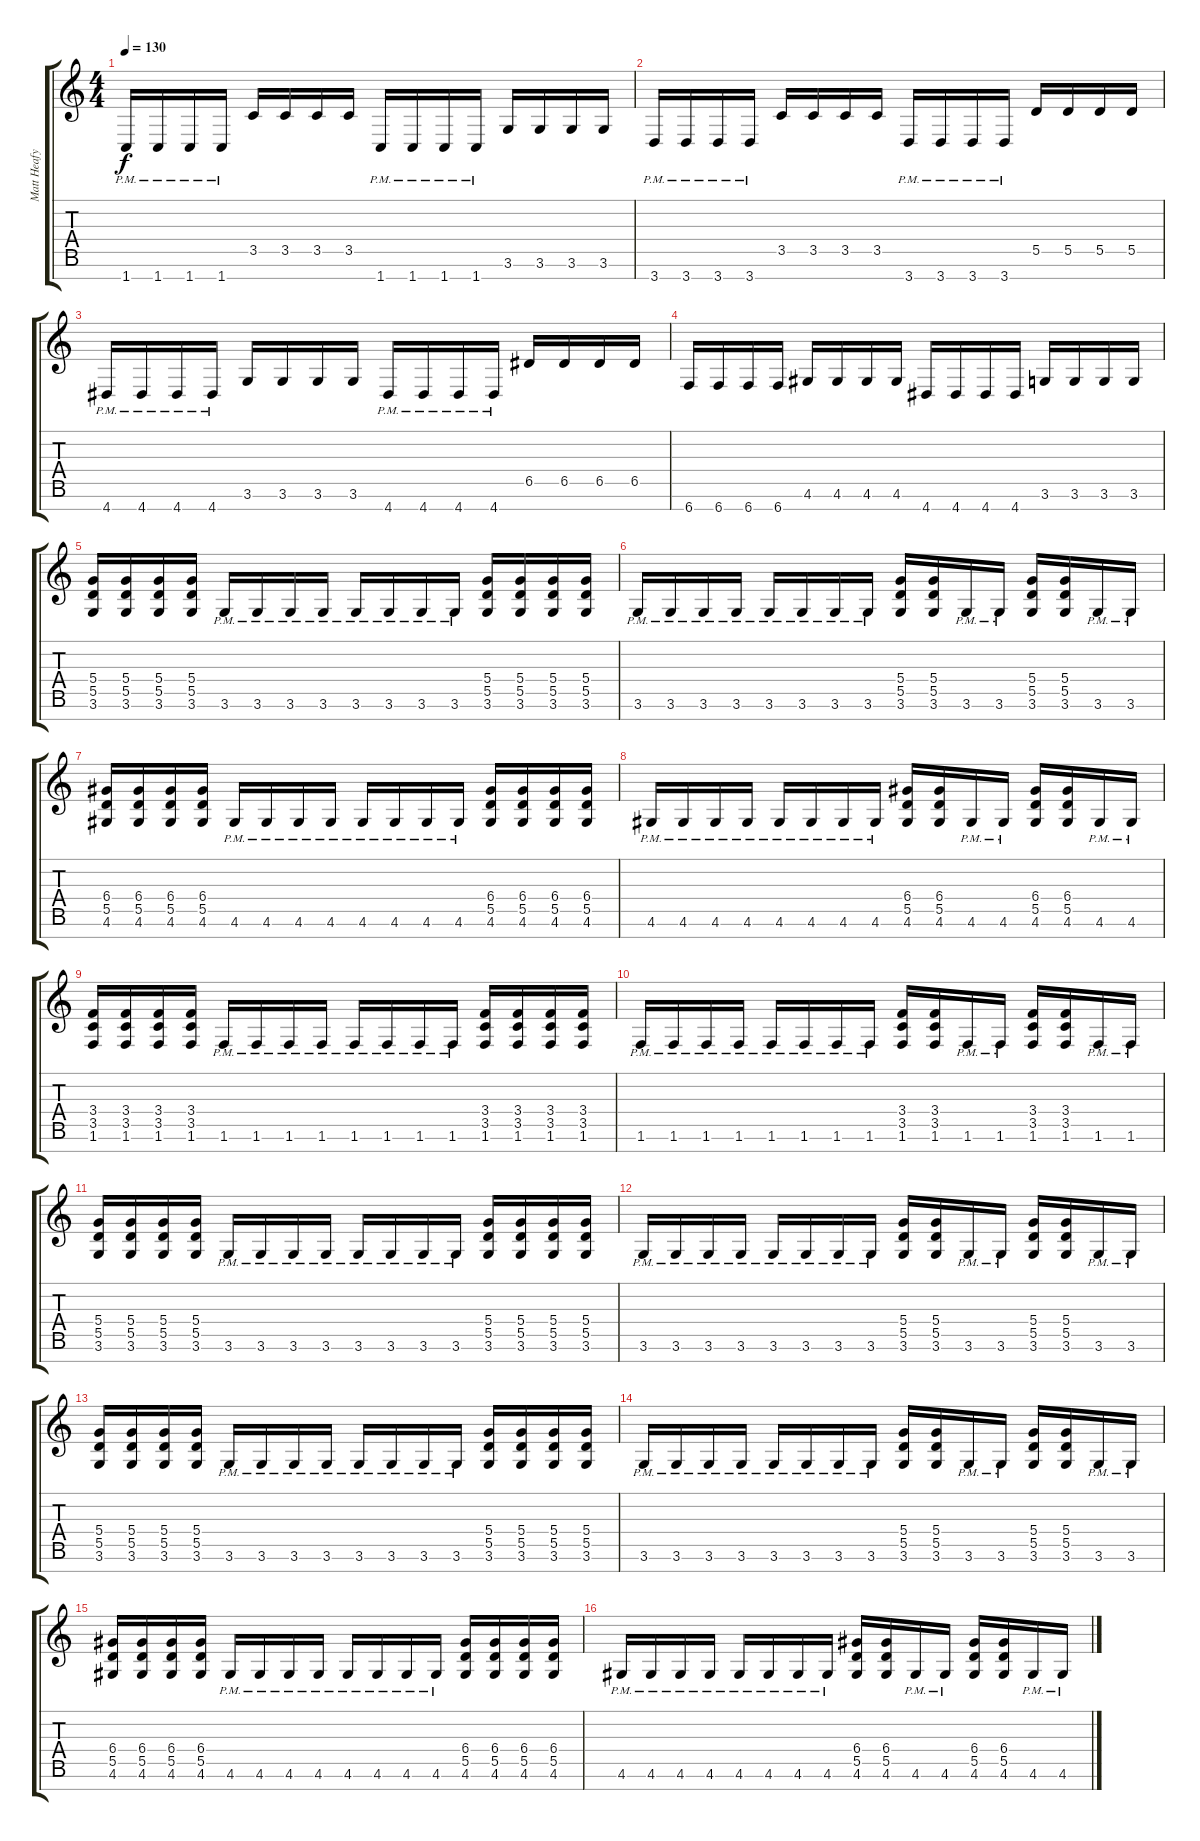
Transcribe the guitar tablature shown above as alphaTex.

\track ("Matt Heafy Rythm" "Matt Heafy") {instrument distortionguitar}
\staff {score tabs}
\tuning (E4 B3 G3 D3 A2 E2 B1) {hide}
\ts (4 4)
\tempo 130
\clef g2
\ks c
1.7{pm}.16{dy f} 1.7{pm}.16 1.7{pm}.16 1.7{pm}.16 3.5.16 3.5.16 3.5.16 3.5.16 1.7{pm}.16 1.7{pm}.16 1.7{pm}.16 1.7{pm}.16 3.6.16 3.6.16 3.6.16 3.6.16 |
3.7{pm}.16 3.7{pm}.16 3.7{pm}.16 3.7{pm}.16 3.5.16 3.5.16 3.5.16 3.5.16 3.7{pm}.16 3.7{pm}.16 3.7{pm}.16 3.7{pm}.16 5.5.16 5.5.16 5.5.16 5.5.16 |
4.7{pm}.16 4.7{pm}.16 4.7{pm}.16 4.7{pm}.16 3.6.16 3.6.16 3.6.16 3.6.16 4.7{pm}.16 4.7{pm}.16 4.7{pm}.16 4.7{pm}.16 6.5.16 6.5.16 6.5.16 6.5.16 |
6.7.16 6.7.16 6.7.16 6.7.16 4.6.16 4.6.16 4.6.16 4.6.16 4.7.16 4.7.16 4.7.16 4.7.16 3.6.16 3.6.16 3.6.16 3.6.16 |
(5.4 5.5 3.6).16 (5.4 5.5 3.6).16 (5.4 5.5 3.6).16 (5.4 5.5 3.6).16 3.6{pm}.16 3.6{pm}.16 3.6{pm}.16 3.6{pm}.16 3.6{pm}.16 3.6{pm}.16 3.6{pm}.16 3.6{pm}.16 (5.4 5.5 3.6).16 (5.4 5.5 3.6).16 (5.4 5.5 3.6).16 (5.4 5.5 3.6).16 |
3.6{pm}.16 3.6{pm}.16 3.6{pm}.16 3.6{pm}.16 3.6{pm}.16 3.6{pm}.16 3.6{pm}.16 3.6{pm}.16 (5.4 5.5 3.6).16 (5.4 5.5 3.6).16 3.6{pm}.16 3.6{pm}.16 (5.4 5.5 3.6).16 (5.4 5.5 3.6).16 3.6{pm}.16 3.6{pm}.16 |
(6.4 5.5 4.6).16 (6.4 5.5 4.6).16 (6.4 5.5 4.6).16 (6.4 5.5 4.6).16 4.6{pm}.16 4.6{pm}.16 4.6{pm}.16 4.6{pm}.16 4.6{pm}.16 4.6{pm}.16 4.6{pm}.16 4.6{pm}.16 (6.4 5.5 4.6).16 (6.4 5.5 4.6).16 (6.4 5.5 4.6).16 (6.4 5.5 4.6).16 |
4.6{pm}.16 4.6{pm}.16 4.6{pm}.16 4.6{pm}.16 4.6{pm}.16 4.6{pm}.16 4.6{pm}.16 4.6{pm}.16 (6.4 5.5 4.6).16 (6.4 5.5 4.6).16 4.6{pm}.16 4.6{pm}.16 (6.4 5.5 4.6).16 (6.4 5.5 4.6).16 4.6{pm}.16 4.6{pm}.16 |
(3.4 3.5 1.6).16 (3.4 3.5 1.6).16 (3.4 3.5 1.6).16 (3.4 3.5 1.6).16 1.6{pm}.16 1.6{pm}.16 1.6{pm}.16 1.6{pm}.16 1.6{pm}.16 1.6{pm}.16 1.6{pm}.16 1.6{pm}.16 (3.4 3.5 1.6).16 (3.4 3.5 1.6).16 (3.4 3.5 1.6).16 (3.4 3.5 1.6).16 |
1.6{pm}.16 1.6{pm}.16 1.6{pm}.16 1.6{pm}.16 1.6{pm}.16 1.6{pm}.16 1.6{pm}.16 1.6{pm}.16 (3.4 3.5 1.6).16 (3.4 3.5 1.6).16 1.6{pm}.16 1.6{pm}.16 (3.4 3.5 1.6).16 (3.4 3.5 1.6).16 1.6{pm}.16 1.6{pm}.16 |
(5.4 5.5 3.6).16 (5.4 5.5 3.6).16 (5.4 5.5 3.6).16 (5.4 5.5 3.6).16 3.6{pm}.16 3.6{pm}.16 3.6{pm}.16 3.6{pm}.16 3.6{pm}.16 3.6{pm}.16 3.6{pm}.16 3.6{pm}.16 (5.4 5.5 3.6).16 (5.4 5.5 3.6).16 (5.4 5.5 3.6).16 (5.4 5.5 3.6).16 |
3.6{pm}.16 3.6{pm}.16 3.6{pm}.16 3.6{pm}.16 3.6{pm}.16 3.6{pm}.16 3.6{pm}.16 3.6{pm}.16 (5.4 5.5 3.6).16 (5.4 5.5 3.6).16 3.6{pm}.16 3.6{pm}.16 (5.4 5.5 3.6).16 (5.4 5.5 3.6).16 3.6{pm}.16 3.6{pm}.16 |
(5.4 5.5 3.6).16 (5.4 5.5 3.6).16 (5.4 5.5 3.6).16 (5.4 5.5 3.6).16 3.6{pm}.16 3.6{pm}.16 3.6{pm}.16 3.6{pm}.16 3.6{pm}.16 3.6{pm}.16 3.6{pm}.16 3.6{pm}.16 (5.4 5.5 3.6).16 (5.4 5.5 3.6).16 (5.4 5.5 3.6).16 (5.4 5.5 3.6).16 |
3.6{pm}.16 3.6{pm}.16 3.6{pm}.16 3.6{pm}.16 3.6{pm}.16 3.6{pm}.16 3.6{pm}.16 3.6{pm}.16 (5.4 5.5 3.6).16 (5.4 5.5 3.6).16 3.6{pm}.16 3.6{pm}.16 (5.4 5.5 3.6).16 (5.4 5.5 3.6).16 3.6{pm}.16 3.6{pm}.16 |
(6.4 5.5 4.6).16 (6.4 5.5 4.6).16 (6.4 5.5 4.6).16 (6.4 5.5 4.6).16 4.6{pm}.16 4.6{pm}.16 4.6{pm}.16 4.6{pm}.16 4.6{pm}.16 4.6{pm}.16 4.6{pm}.16 4.6{pm}.16 (6.4 5.5 4.6).16 (6.4 5.5 4.6).16 (6.4 5.5 4.6).16 (6.4 5.5 4.6).16 |
4.6{pm}.16 4.6{pm}.16 4.6{pm}.16 4.6{pm}.16 4.6{pm}.16 4.6{pm}.16 4.6{pm}.16 4.6{pm}.16 (6.4 5.5 4.6).16 (6.4 5.5 4.6).16 4.6{pm}.16 4.6{pm}.16 (6.4 5.5 4.6).16 (6.4 5.5 4.6).16 4.6{pm}.16 4.6{pm}.16
